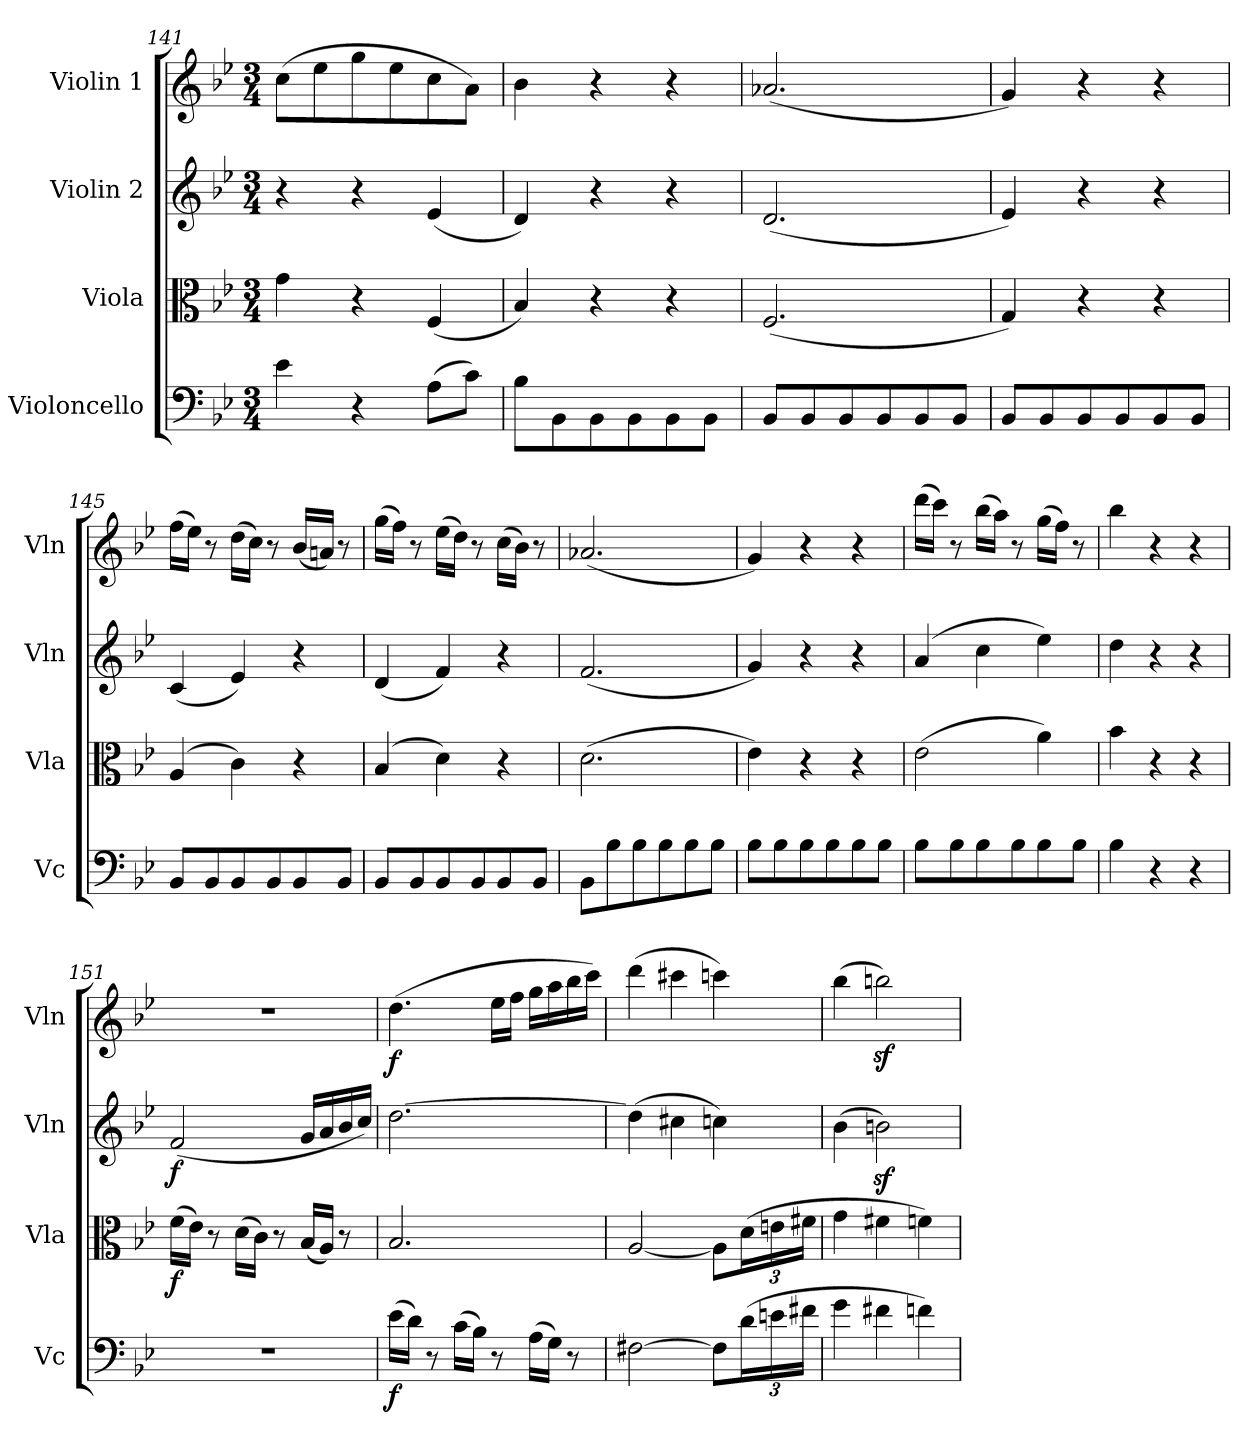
**kern	**dynam	**kern	**dynam	**kern	**dynam	**kern	**dynam
*part4	*part4	*part3	*part3	*part2	*part2	*part1	*part1
*staff4	*staff4	*staff3	*staff3	*staff2	*staff2	*staff1	*staff1
*I"Violoncello	*	*I"Viola	*	*I"Violin 2	*	*I"Violin 1	*
*I'Vc	*	*I'Vla	*	*I'Vln	*	*I'Vln	*
*clefF4	*	*clefC3	*	*clefG2	*	*clefG2	*
*k[b-e-]	*	*k[b-e-]	*	*k[b-e-]	*	*k[b-e-]	*
*M3/4	*	*M3/4	*	*M3/4	*	*M3/4	*
=141	=141	=141	=141	=141	=141	=141	=141
4e-\	.	4g\	.	4r	.	(8cc\L	.
.	.	.	.	.	.	8ee-\	.
4r	.	4r	.	4r	.	8gg\	.
.	.	.	.	.	.	8ee-\	.
(8A\L	.	(4F/	.	(4e-/	.	8cc\	.
8c\J)	.	.	.	.	.	8a\J)	.
!!LO:LB:g=z
=142	=142	=142	=142	=142	=142	=142	=142
8B-\L	.	4B-/)	.	4d/)	.	4b-\	.
8BB-\	.	.	.	.	.	.	.
8BB-\	.	4r	.	4r	.	4r	.
8BB-\	.	.	.	.	.	.	.
8BB-\	.	4r	.	4r	.	4r	.
8BB-\J	.	.	.	.	.	.	.
=143	=143	=143	=143	=143	=143	=143	=143
8BB-/L	.	(2.F/	.	(2.d/	.	(2.a-X/	.
8BB-/	.	.	.	.	.	.	.
8BB-/	.	.	.	.	.	.	.
8BB-/	.	.	.	.	.	.	.
8BB-/	.	.	.	.	.	.	.
8BB-/J	.	.	.	.	.	.	.
=144	=144	=144	=144	=144	=144	=144	=144
8BB-/L	.	4G/)	.	4e-/)	.	4g/)	.
8BB-/	.	.	.	.	.	.	.
8BB-/	.	4r	.	4r	.	4r	.
8BB-/	.	.	.	.	.	.	.
8BB-/	.	4r	.	4r	.	4r	.
8BB-/J	.	.	.	.	.	.	.
!!LO:LB:g=z
=145	=145	=145	=145	=145	=145	=145	=145
8BB-/L	.	(4A/	.	(4c/	.	(16ff\LL	.
.	.	.	.	.	.	16ee-\JJ)	.
8BB-/	.	.	.	.	.	8r	.
8BB-/	.	4c\)	.	4e-/)	.	(16dd\LL	.
.	.	.	.	.	.	16cc\JJ)	.
8BB-/	.	.	.	.	.	8r	.
8BB-/	.	4r	.	4r	.	(16b-/LL	.
.	.	.	.	.	.	16an/JJ)	.
8BB-/J	.	.	.	.	.	8r	.
=146	=146	=146	=146	=146	=146	=146	=146
8BB-/L	.	(4B-/	.	(4d/	.	(16gg\LL	.
.	.	.	.	.	.	16ff\JJ)	.
8BB-/	.	.	.	.	.	8r	.
8BB-/	.	4d\)	.	4f/)	.	(16ee-\LL	.
.	.	.	.	.	.	16dd\JJ)	.
8BB-/	.	.	.	.	.	8r	.
8BB-/	.	4r	.	4r	.	(16cc\LL	.
.	.	.	.	.	.	16b-\JJ)	.
8BB-/J	.	.	.	.	.	8r	.
=147	=147	=147	=147	=147	=147	=147	=147
8BB-\L	.	(2.d\	.	(2.f/	.	(2.a-X/	.
8B-\	.	.	.	.	.	.	.
8B-\	.	.	.	.	.	.	.
8B-\	.	.	.	.	.	.	.
8B-\	.	.	.	.	.	.	.
8B-\J	.	.	.	.	.	.	.
=148	=148	=148	=148	=148	=148	=148	=148
8B-\L	.	4e-\)	.	4g/)	.	4g/)	.
8B-\	.	.	.	.	.	.	.
8B-\	.	4r	.	4r	.	4r	.
8B-\	.	.	.	.	.	.	.
8B-\	.	4r	.	4r	.	4r	.
8B-\J	.	.	.	.	.	.	.
=149	=149	=149	=149	=149	=149	=149	=149
8B-\L	.	(2e-\	.	(4a/	.	(16ddd\LL	.
.	.	.	.	.	.	16ccc\JJ)	.
8B-\	.	.	.	.	.	8r	.
8B-\	.	.	.	4cc\	.	(16bb-\LL	.
.	.	.	.	.	.	16aa\JJ)	.
8B-\	.	.	.	.	.	8r	.
8B-\	.	4a\)	.	4ee-\)	.	(16gg\LL	.
.	.	.	.	.	.	16ff\JJ)	.
8B-\J	.	.	.	.	.	8r	.
=150	=150	=150	=150	=150	=150	=150	=150
4B-\	.	4b-\	.	4dd\	.	4bb-\	.
4r	.	4r	.	4r	.	4r	.
4r	.	4r	.	4r	.	4r	.
!!LO:LB:g=z
=151	=151	=151	=151	=151	=151	=151	=151
!	!	!	!LO:DY:b	!	!LO:DY:b	!	!
2.r	.	(16f\LL	f	(2f/	f	2.r	.
.	.	16e-\JJ)	.	.	.	.	.
.	.	8r	.	.	.	.	.
.	.	(16d\LL	.	.	.	.	.
.	.	16c\JJ)	.	.	.	.	.
.	.	8r	.	.	.	.	.
.	.	(16B-/LL	.	16g/LL	.	.	.
.	.	16A/JJ)	.	16a/	.	.	.
.	.	8r	.	16b-/	.	.	.
.	.	.	.	16cc/JJ)	.	.	.
=152	=152	=152	=152	=152	=152	=152	=152
!	!LO:DY:b	!	!	!	!	!	!LO:DY:b
(16e-\LL	f	2.B-/	.	[2.dd\	.	(4.dd\	f
16d\JJ)	.	.	.	.	.	.	.
8r	.	.	.	.	.	.	.
(16c\LL	.	.	.	.	.	.	.
16B-\JJ)	.	.	.	.	.	.	.
8r	.	.	.	.	.	16ee-\LL	.
.	.	.	.	.	.	16ff\JJ	.
(16A\LL	.	.	.	.	.	16gg\LL	.
16G\JJ)	.	.	.	.	.	16aa\	.
8r	.	.	.	.	.	16bb-\	.
.	.	.	.	.	.	16ccc\JJ)	.
!!LO:PB:g=z
=153	=153	=153	=153	=153	=153	=153	=153
[2F#X\	.	[2A/	.	(4dd\]	.	(4ddd\	.
.	.	.	.	4cc#X\	.	4ccc#X\	.
8F#\L]	.	8A\L]	.	4ccn\)	.	4cccn\)	.
*Xbrackettup	*	*Xbrackettup	*	*	*	*	*
(24d\L	.	(24d\L	.	.	.	.	.
24en\	.	24en\	.	.	.	.	.
24f#X\JJ	.	24f#X\JJ	.	.	.	.	.
=154	=154	=154	=154	=154	=154	=154	=154
4g\	.	4g\	.	(4b-\	.	(4bb-\	.
4f#X\	.	4f#X\	.	2bnz<\)	.	2bbnz<\)	.
4fn\)	.	4fn\)	.	.	.	.	.
=	=	=	=	=	=	=	=
*-	*-	*-	*-	*-	*-	*-	*-
